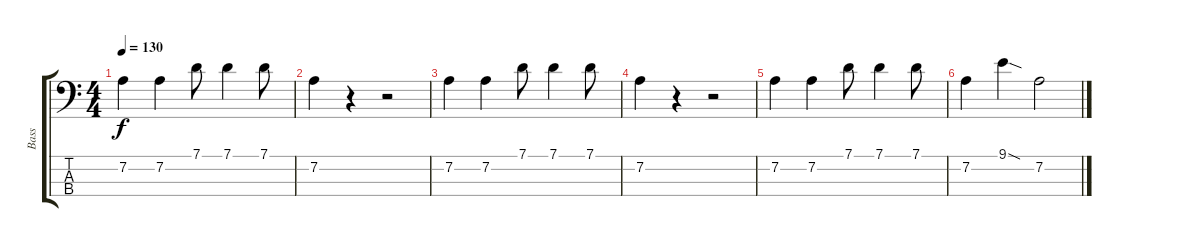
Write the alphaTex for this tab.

\track ("Bass" "Bass") {instrument electricbasspick}
\staff {score tabs}
\tuning (G2 D2 A1 E1) {hide}
\ts (4 4)
\tempo 130
\clef f4
\ks c
7.2.4{dy f} 7.2.4 7.1.8 7.1.4 7.1.8 |
7.2.4 r.4 r.2 |
7.2.4 7.2.4 7.1.8 7.1.4 7.1.8 |
7.2.4 r.4 r.2 |
7.2.4 7.2.4 7.1.8 7.1.4 7.1.8 |
7.2.4 9.1{sod}.4 7.2.2
